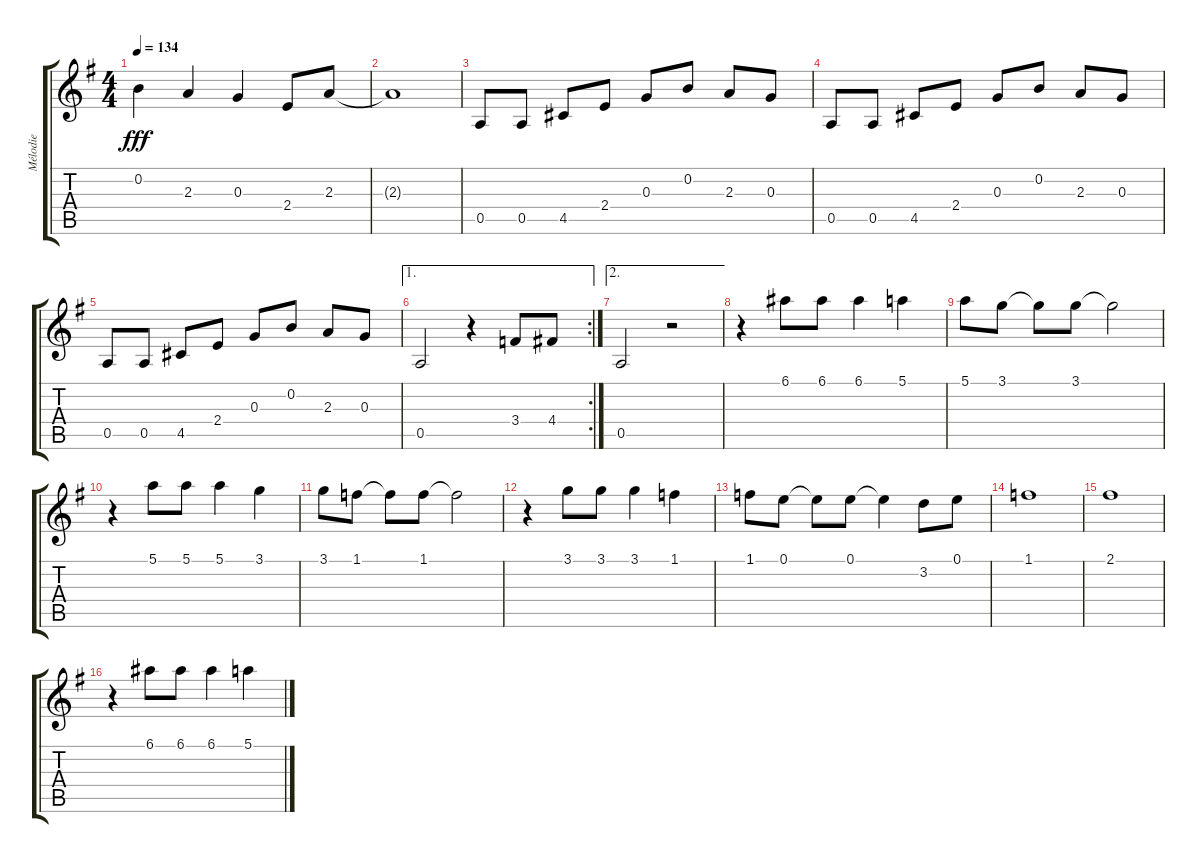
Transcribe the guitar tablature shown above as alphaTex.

\track ("Mélodie" "Mélodie") {instrument electricguitarjazz}
\staff {score tabs}
\tuning (E4 B3 G3 D3 A2 E2) {hide}
\ts (4 4)
\tempo 134
\clef g2
\ks g
0.2.4{dy fff} 2.3.4 0.3.4 2.4.8 2.3.8 |
2.3{t}.1 |
0.5.8 0.5.8 4.5.8 2.4.8 0.3.8 0.2.8 2.3.8 0.3.8 |
0.5.8 0.5.8 4.5.8 2.4.8 0.3.8 0.2.8 2.3.8 0.3.8 |
0.5.8 0.5.8 4.5.8 2.4.8 0.3.8 0.2.8 2.3.8 0.3.8 |
\ae 1
\rc 2
0.5.2 r.4 3.4.8 4.4.8 |
\ae 2
0.5.2 r.2 |
r.4 6.1.8 6.1.8 6.1.4 5.1.4 |
5.1.8 3.1.8 3.1{t}.8 3.1.8 3.1{t}.2 |
r.4 5.1.8 5.1.8 5.1.4 3.1.4 |
3.1.8 1.1.8 1.1{t}.8 1.1.8 1.1{t}.2 |
r.4 3.1.8 3.1.8 3.1.4 1.1.4 |
1.1.8 0.1.8 0.1{t}.8 0.1.8 0.1{t}.4 3.2.8 0.1.8 |
1.1.1 |
2.1.1 |
r.4 6.1.8 6.1.8 6.1.4 5.1.4
